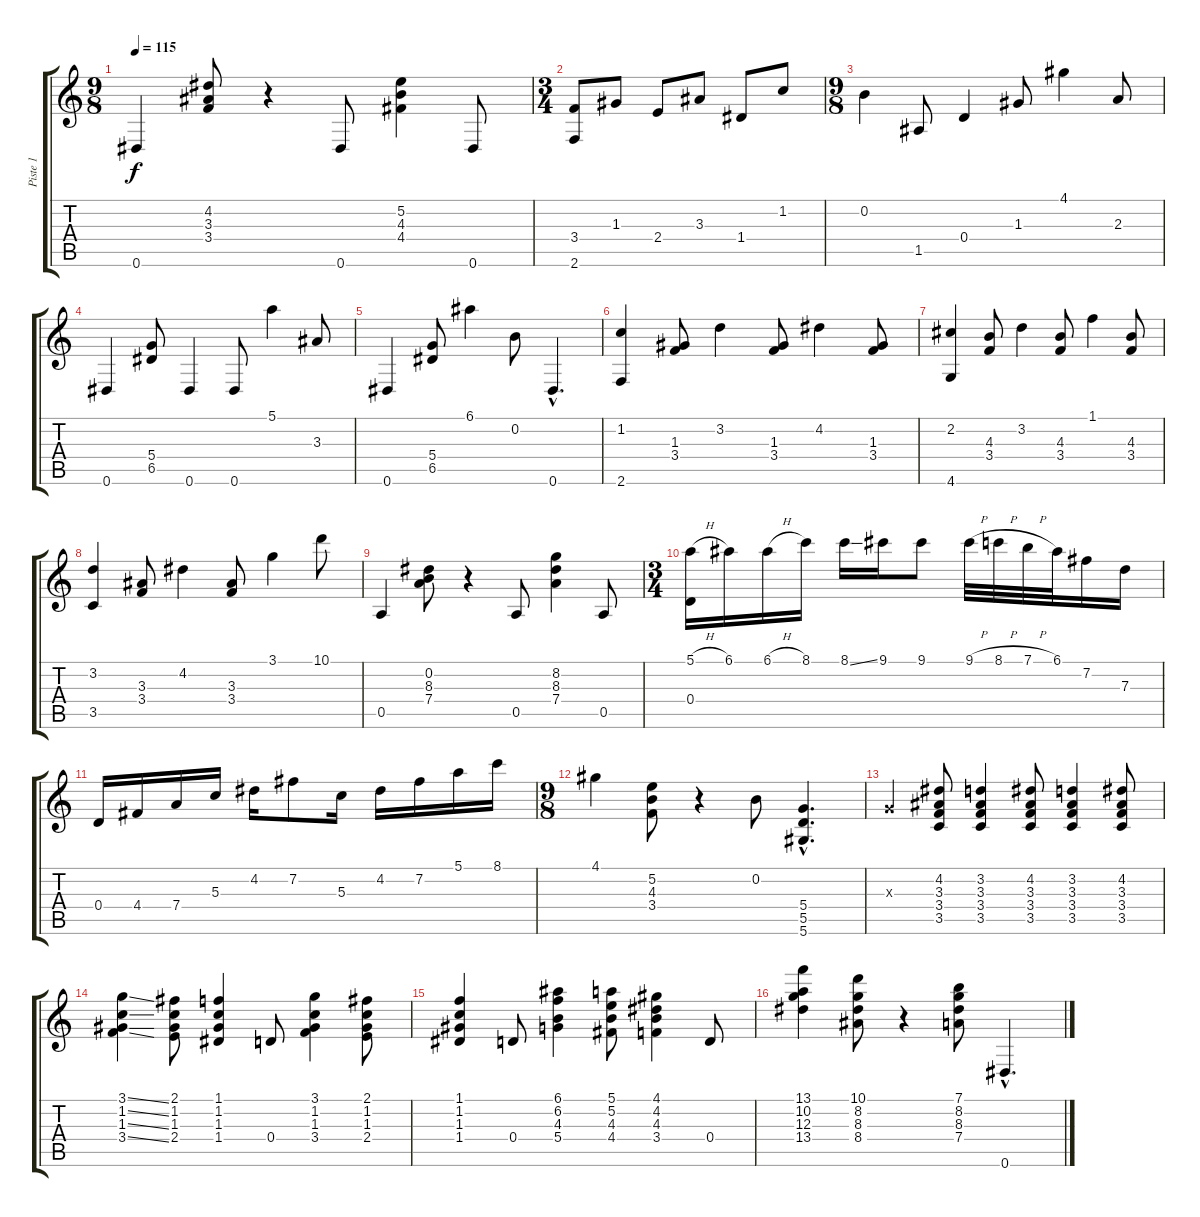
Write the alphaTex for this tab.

\track ("Piste 1" "Piste 1") {instrument acousticguitarnylon}
\staff {score tabs}
\tuning (E4 B3 G3 D3 A2 Eb2) {hide}
\ts (9 8)
\tempo 115
\clef g2
\ks c
0.6.4{dy f} (4.2 3.3 3.4).8 r.4 0.6.8 (5.2 4.3 4.4).4 0.6.8 |
\ts (3 4)
(3.4 2.6).8 1.3.8 2.4.8 3.3.8 1.4.8 1.2.8 |
\ts (9 8)
0.2.4 1.5.8 0.4.4 1.3.8 4.1.4 2.3.8 |
0.6.4 (5.4 6.5).8 0.6.4 0.6.8 5.1.4 3.3.8 |
0.6.4 (5.4 6.5).8 6.1.4 0.2.8 0.6{hac}.4{d} |
(1.2 2.6).4 (1.3 3.4).8 3.2.4 (1.3 3.4).8 4.2.4 (1.3 3.4).8 |
(2.2 4.6).4 (4.3 3.4).8 3.2.4 (4.3 3.4).8 1.1.4 (4.3 3.4).8 |
(3.2 3.5).4 (3.3 3.4).8 4.2.4 (3.3 3.4).8 3.1.4 10.1.8 |
0.5.4 (0.2 8.3 7.4).8 r.4 0.5.8 (8.2 8.3 7.4).4 0.5.8 |
\ts (3 4)
(5.1{h} 0.4).16 6.1.16 6.1{h}.16 8.1.16 8.1{ss}.16 9.1.16 9.1.8 9.1{h}.32 8.1{h}.32 7.1{h}.32 6.1.32 7.2.16 7.3.16 |
0.4.16 4.4.16 7.4.16 5.3.16 4.2.16 7.2.8 5.3.16 4.2.16 7.2.16 5.1.16 8.1.16 |
\ts (9 8)
4.1.4 (5.2 4.3 3.4).8 r.4 0.2.8 (5.4{hac} 5.5{hac} 5.6{hac}).4{d} |
0.3{x}.4 (4.2 3.3 3.4 3.5).8 (3.2 3.3 3.4 3.5).4 (4.2 3.3 3.4 3.5).8 (3.2 3.3 3.4 3.5).4 (4.2 3.3 3.4 3.5).8 |
(3.1{ss} 1.2{ss} 1.3{ss} 3.4{ss}).4 (2.1 1.2 1.3 2.4).8 (1.1 1.2 1.3 1.4).4 0.4.8 (3.1 1.2 1.3 3.4).4 (2.1 1.2 1.3 2.4).8 |
(1.1 1.2 1.3 1.4).4 0.4.8 (6.1 6.2 4.3 5.4).4 (5.1 5.2 4.3 4.4).8 (4.1 4.2 4.3 3.4).4 0.4.8 |
(13.1 10.2 12.3 13.4).4 (10.1 8.2 8.3 8.4).8 r.4 (7.1 8.2 8.3 7.4).8 0.6{hac}.4{d}
